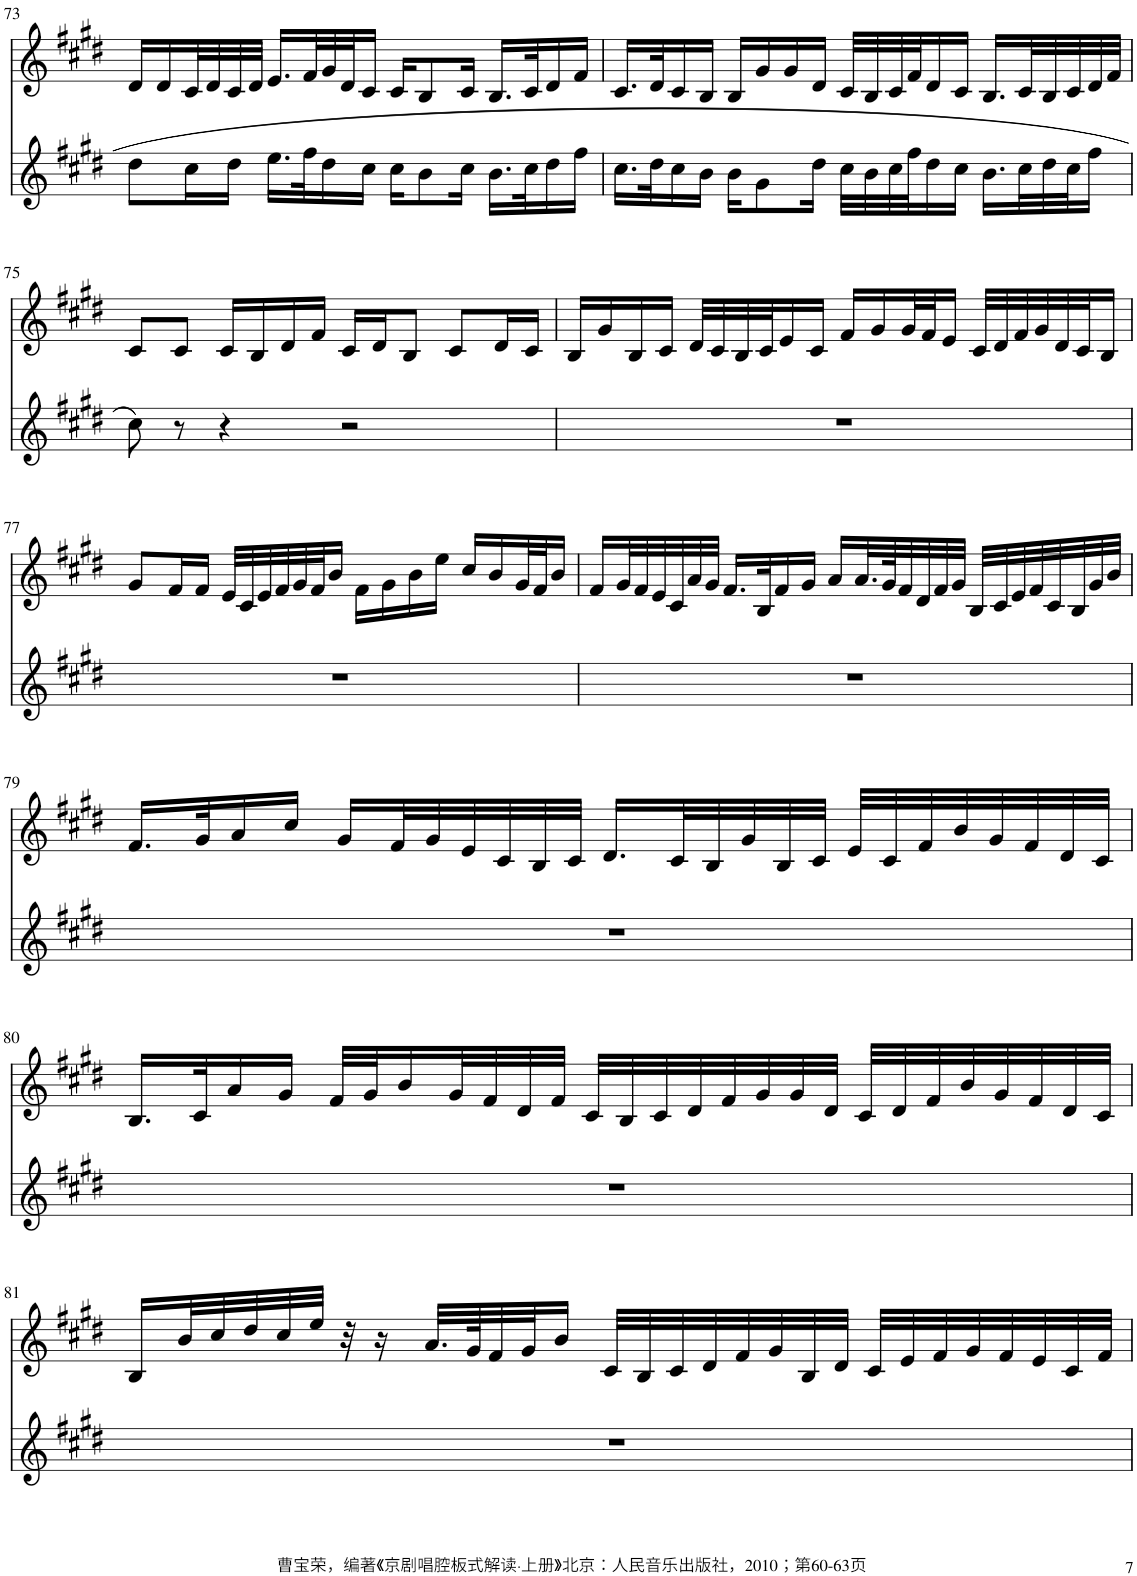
**kern	**kern
*part2	*part1
*staff2	*staff1
*I"Piano	*I"Piano
*I'Pno	*I'Pno
!!LO:PB:g=z
*clefG2	*clefG2
*k[f#c#g#d#]	*k[f#c#g#d#]
*M4/4	*M4/4
=73	=73
8dd#\L	16d#/LL
.	16d#/
16cc#\L	32c#/L
.	32d#/
16dd#\JJ	32c#/
.	32d#/JJJ
16.ee\LL	16.e/LL
32ff#\K	32f#/L
16dd#\	32g#/
.	32d#/J
16cc#\JJ	16c#/JJ
16cc#\KL	16c#/KL
8b\	8B/
16cc#\Jk	16c#/Jk
16.b\LL	16.B/LL
32cc#\K	32c#/K
16dd#\	16d#/
16ff#\JJ	16f#/JJ
=74	=74
16.cc#\LL	16.c#/LL
32dd#\K	32d#/K
16cc#\	16c#/
16b\JJ	16B/JJ
16b\KL	16B/LL
8g#\	16g#/
.	16g#/
16dd#\Jk	16d#/JJ
32cc#\LLL	32c#/LLL
32b\	32B/
32cc#\	32c#/
32ff#\J	32f#/J
16dd#\	16d#/
16cc#\JJ	16c#/JJ
16.b\LL	16.B/LL
32cc#\L	32c#/L
32dd#\	32B/
32cc#\J	32c#/
16ff#\JJ	32d#/
.	32f#/JJJ
!!LO:LB:g=z
=75	=75
8cc#\	8c#/L
8r	8c#/J
4r	16c#/LL
.	16B/
.	16d#/
.	16f#/JJ
2r	16c#/LL
.	16d#/J
.	8B/J
.	8c#/L
.	16d#/L
.	16c#/JJ
=76	=76
1r	16B/LL
.	16g#/
.	16B/
.	16c#/JJ
.	32d#/LLL
.	32c#/
.	32B/
.	32c#/J
.	16e/
.	16c#/JJ
.	16f#/LL
.	16g#/
.	32g#/L
.	32f#/J
.	16e/JJ
.	32c#/LLL
.	32d#/
.	32f#/
.	32g#/
.	32d#/
.	32c#/J
.	16B/JJ
!!LO:LB:g=z
=77	=77
1r	8g#/L
.	16f#/L
.	16f#/JJ
.	32e/LLL
.	32c#/
.	32e/
.	32f#/
.	32g#/
.	32f#/J
.	16b/JJ
.	16f#\LL
.	16g#\
.	16b\
.	16ee\JJ
.	16cc#/LL
.	16b/
.	32g#/L
.	32f#/J
.	16b/JJ
=78	=78
1r	16f#/LL
.	32g#/L
.	32f#/
.	32e/
.	32c#/
.	32a/
.	32g#/JJJ
.	16.f#/LL
.	32B/K
.	16f#/
.	16g#/JJ
.	16a/LL
.	32.a/L
.	64g#/K
.	32f#/
.	32d#/
.	32f#/
.	32g#/JJJ
.	32B/LLL
.	32c#/
.	32e/
.	32f#/
.	32c#/
.	32B/
.	32g#/
.	32b/JJJ
!!LO:LB:g=z
=79	=79
1r	16.f#/LL
.	32g#/K
.	16a/
.	16cc#/JJ
.	16g#/LL
.	32f#/L
.	32g#/
.	32e/
.	32c#/
.	32B/
.	32c#/JJJ
.	16.d#/LL
.	32c#/L
.	32B/
.	32g#/
.	32B/
.	32c#/JJJ
.	32e/LLL
.	32c#/
.	32f#/
.	32b/
.	32g#/
.	32f#/
.	32d#/
.	32c#/JJJ
!!LO:LB:g=z
=80	=80
1r	16.B/LL
.	32c#/K
.	16a/
.	16g#/JJ
.	32f#/LLL
.	32g#/J
.	16b/
.	32g#/L
.	32f#/
.	32d#/
.	32f#/JJJ
.	32c#/LLL
.	32B/
.	32c#/
.	32d#/
.	32f#/
.	32g#/
.	32g#/
.	32d#/JJJ
.	32c#/LLL
.	32d#/
.	32f#/
.	32b/
.	32g#/
.	32f#/
.	32d#/
.	32c#/JJJ
!!LO:LB:g=z
=81	=81
1r	16B/LL
.	32b/L
.	32cc#/
.	32dd#/
.	32cc#/
.	32ee/JJJ
.	32r
.	16r
.	32.a/LLL
.	64g#/K
.	32f#/
.	32g#/J
.	16b/JJ
.	32c#/LLL
.	32B/
.	32c#/
.	32d#/
.	32f#/
.	32g#/
.	32B/
.	32d#/JJJ
.	32c#/LLL
.	32e/
.	32f#/
.	32g#/
.	32f#/
.	32e/
.	32c#/
.	32f#/JJJ
=	=
*-	*-
